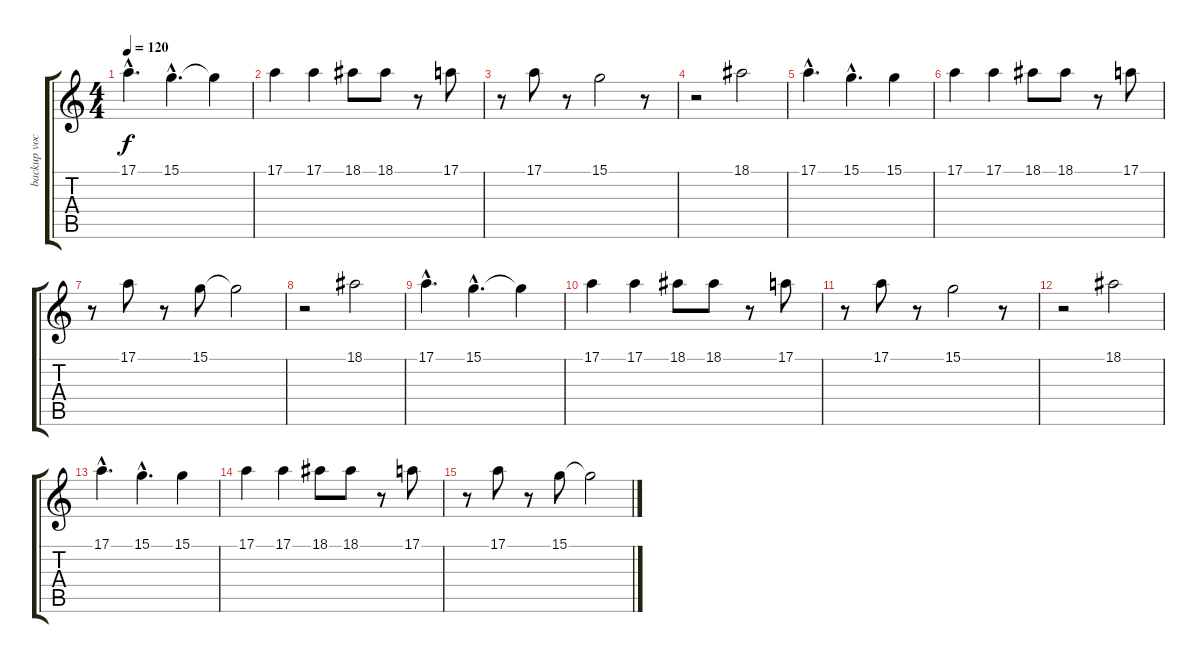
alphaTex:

\track ("backup vocals" "backup voc") {instrument lead6voice}
\staff {score tabs}
\tuning (E4 B3 G3 D3 A2 E2) {hide}
\ts (4 4)
\tempo 120
\clef g2
\ks c
17.1{hac}.4{d dy f} 15.1{hac}.4{d} 15.1{t}.4 |
17.1.4 17.1.4 18.1.8 18.1.8 r.8 17.1.8 |
r.8 17.1.8 r.8 15.1.2 r.8 |
r.2 18.1.2 |
17.1{hac}.4{d} 15.1{hac}.4{d} 15.1.4 |
17.1.4 17.1.4 18.1.8 18.1.8 r.8 17.1.8 |
r.8 17.1.8 r.8 15.1.8 15.1{t}.2 |
r.2 18.1.2 |
17.1{hac}.4{d} 15.1{hac}.4{d} 15.1{t}.4 |
17.1.4 17.1.4 18.1.8 18.1.8 r.8 17.1.8 |
r.8 17.1.8 r.8 15.1.2 r.8 |
r.2 18.1.2 |
17.1{hac}.4{d} 15.1{hac}.4{d} 15.1.4 |
17.1.4 17.1.4 18.1.8 18.1.8 r.8 17.1.8 |
r.8 17.1.8 r.8 15.1.8 15.1{t}.2
